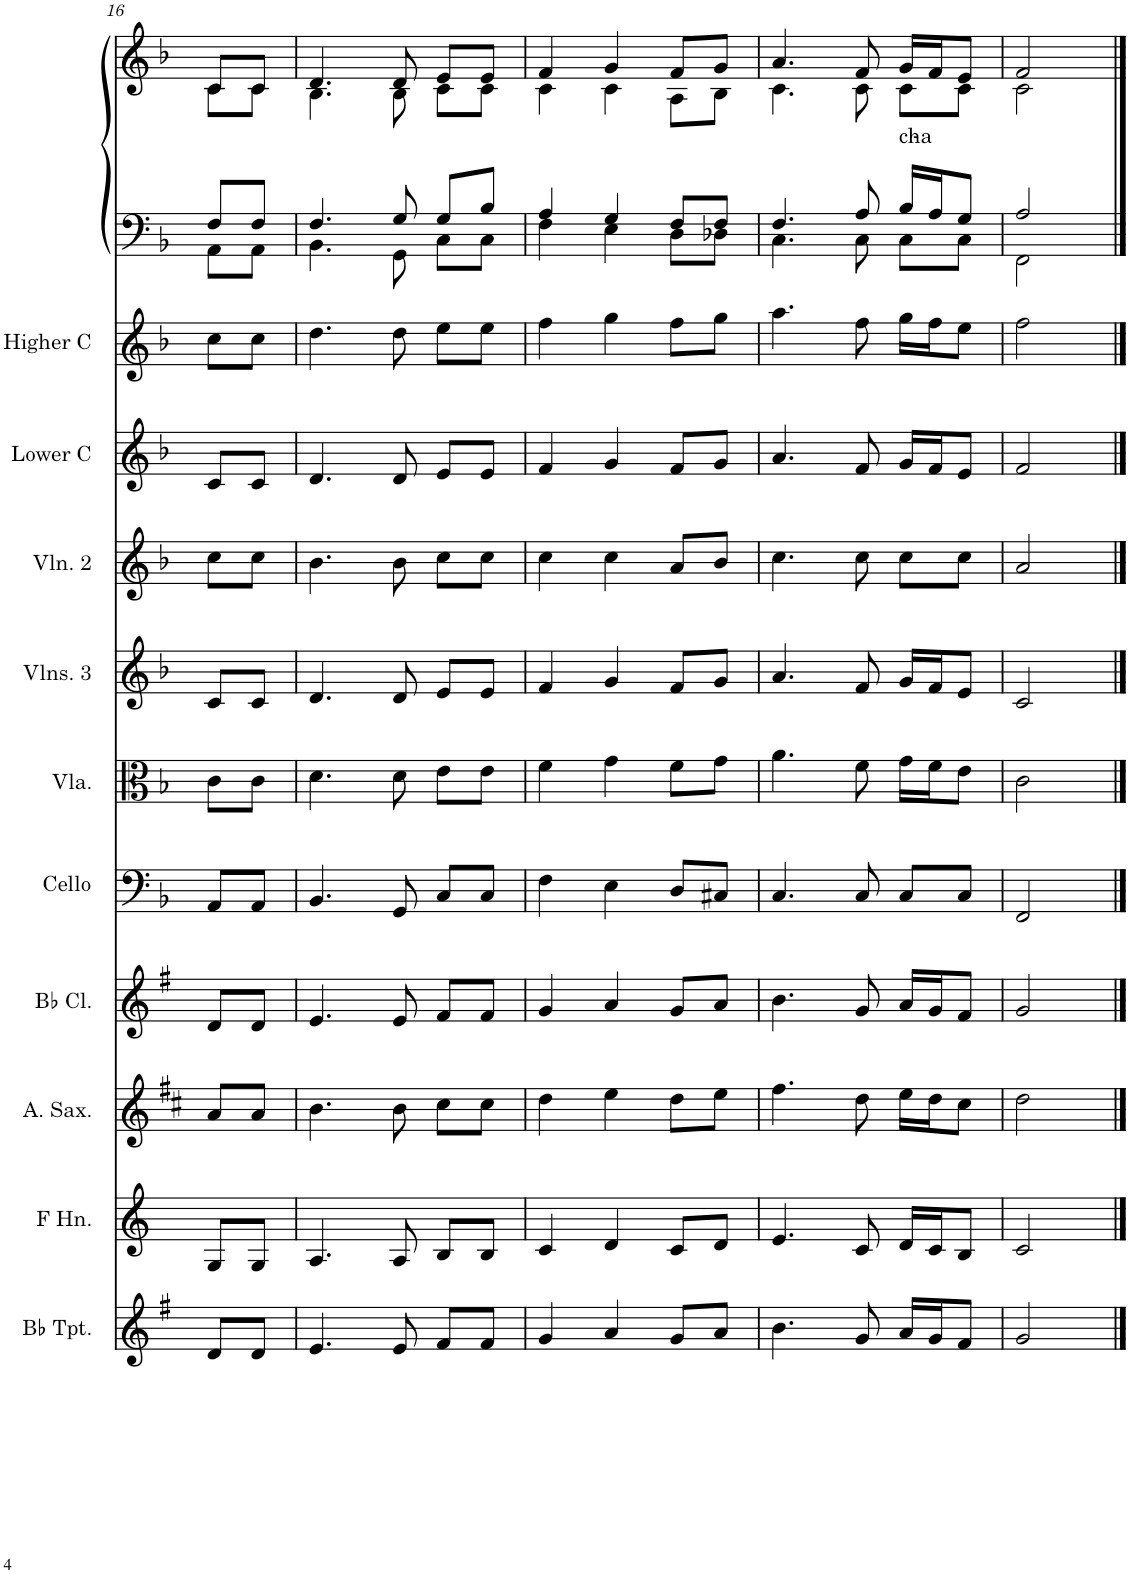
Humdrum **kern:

**kern	**kern	**kern	**kern	**kern	**kern	**kern	**kern	**kern	**kern	**kern	**kern	**text
*part11	*part10	*part9	*part8	*part7	*part6	*part5	*part4	*part3	*part2	*part1	*part1	*part1
*staff12	*staff11	*staff10	*staff9	*staff8	*staff7	*staff6	*staff5	*staff4	*staff3	*staff2	*staff1	*staff1
*I"Bb Trumpet	*I"Horn in F	*I"Alto Saxophone	*I"Bb Clarinet	*I"Violoncello	*I"Viola	*I"Violins 3 with Viola	*I"Violin 2	*I"Lower part In C	*I"Higher part In C	*I"Pipe Organ	*	*
*I'Bb Tpt.	*	*I'A. Sax.	*I'Bb Cl.	*	*I'Vla.	*I'Vlns. 3	*I'Vln. 2	*I'Lower C	*I'Higher C	*I'P Org	*	*
!!LO:PB:g=z
*clefG2	*clefG2	*clefG2	*clefG2	*clefF4	*clefC3	*clefG2	*clefG2	*clefG2	*clefG2	*clefF4	*clefG2	*
*Trd1c2	*Trd4c7	*Trd5c9	*Trd1c2	*	*	*	*	*	*	*	*	*
*k[f#]	*k[]	*k[f#c#]	*k[f#]	*k[b-]	*k[b-]	*k[b-]	*k[b-]	*k[b-]	*k[b-]	*k[b-]	*k[b-]	*
*M3/4	*M3/4	*M3/4	*M3/4	*M3/4	*M3/4	*M3/4	*M3/4	*M3/4	*M3/4	*M3/4	*M3/4	*
=16	=16	=16	=16	=16	=16	=16	=16	=16	=16	=16	=16	=16
*	*	*	*	*	*	*	*	*	*	*^	*^	*
8d/L	8G/L	8a/L	8d/L	8AA/L	8c\L	8c/L	8cc\L	8c/L	8cc\L	8F/L	8AA\L	8c/L	8c\L	.
8d/J	8G/J	8a/J	8d/J	8AA/J	8c\J	8c/J	8cc\J	8c/J	8cc\J	8F/J	8AA\J	8c/J	8c\J	.
=17	=17	=17	=17	=17	=17	=17	=17	=17	=17	=17	=17	=17	=17	=17
4.e/	4.A/	4.b\	4.e/	4.BB-/	4.d\	4.d/	4.b-\	4.d/	4.dd\	4.F/	4.BB-\	4.d/	4.B-\	.
8e/	8A/	8b\	8e/	8GG/	8d\	8d/	8b-\	8d/	8dd\	8G/	8GG\	8d/	8B-\	.
8f#/L	8B/L	8cc#\L	8f#/L	8C/L	8e\L	8e/L	8cc\L	8e/L	8ee\L	8G/L	8C\L	8e/L	8c\L	.
8f#/J	8B/J	8cc#\J	8f#/J	8C/J	8e\J	8e/J	8cc\J	8e/J	8ee\J	8B-/J	8C\J	8e/J	8c\J	.
=18	=18	=18	=18	=18	=18	=18	=18	=18	=18	=18	=18	=18	=18	=18
4g/	4c/	4dd\	4g/	4F\	4f\	4f/	4cc\	4f/	4ff\	4A/	4F\	4f/	4c\	.
4a/	4d/	4ee\	4a/	4E\	4g\	4g/	4cc\	4g/	4gg\	4G/	4E\	4g/	4c\	.
8g/L	8c/L	8dd\L	8g/L	8D/L	8f\L	8f/L	8a/L	8f/L	8ff\L	8F/L	8D\L	8f/L	8A\L	.
8a/J	8d/J	8ee\J	8a/J	8C#X/J	8g\J	8g/J	8b-/J	8g/J	8gg\J	8F/J	8D-X\J	8g/J	8B-\J	.
=19	=19	=19	=19	=19	=19	=19	=19	=19	=19	=19	=19	=19	=19	=19
4.b\	4.e/	4.ff#\	4.b\	4.C/	4.a\	4.a/	4.cc\	4.a/	4.aa\	4.F/	4.C\	4.a/	4.c\	.
8g/	8c/	8dd\	8g/	8C/	8f\	8f/	8cc\	8f/	8ff\	8A/	8C\	8f/	8c\	.
!	!	!	!	!	!	!	!	!	!	!	!	!	!	!LO:LY:b
16a/LL	16d/LL	16ee\LL	16a/LL	8C/L	16g\LL	16g/LL	8cc\L	16g/LL	16gg\LL	16B-/LL	8C\L	16g/LL	8c\L	cha-
16g/J	16c/J	16dd\J	16g/J	.	16f\J	16f/J	.	16f/J	16ff\J	16A/J	.	16f/J	.	.
8f#/J	8B/J	8cc#\J	8f#/J	8C/J	8e\J	8e/J	8cc\J	8e/J	8ee\J	8G/J	8C\J	8e/J	8c\J	.
=20	=20	=20	=20	=20	=20	=20	=20	=20	=20	=20	=20	=20	=20	=20
2g/	2c/	2dd\	2g/	2FF/	2c\	2c/	2a/	2f/	2ff\	2A/	2FF\	2f/	2c\	.
*	*	*	*	*	*	*	*	*	*	*v	*v	*	*	*
*	*	*	*	*	*	*	*	*	*	*	*v	*v	*
==	==	==	==	==	==	==	==	==	==	==	==	==
*-	*-	*-	*-	*-	*-	*-	*-	*-	*-	*-	*-	*-
